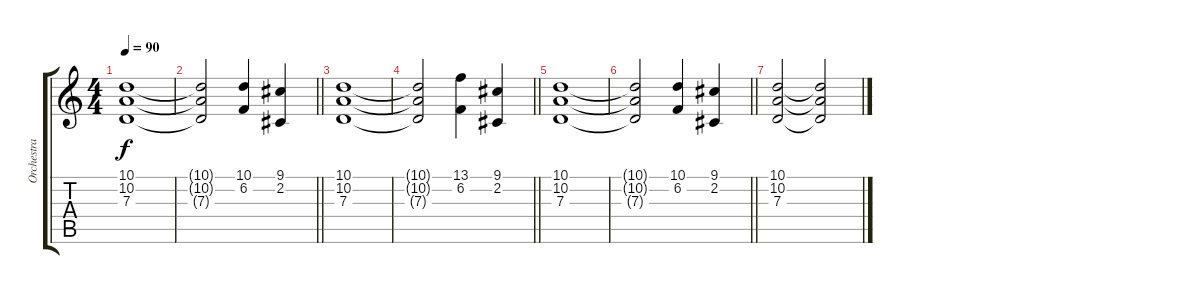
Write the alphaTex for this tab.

\track ("Orchestra - Choirs" "Orchestra ") {instrument pad4choir}
\staff {score tabs}
\tuning (E4 B3 G3 D3 A2 E2) {hide}
\ts (4 4)
\tempo 90
\clef g2
\ks c
(10.1 10.2 7.3).1{dy f volume 8} |
\barLineRight lightlight
(10.1{t} 10.2{t} 7.3{t}).2{volume 16} (10.1 6.2).4 (9.1 2.2).4 |
(10.1 10.2 7.3).1{volume 8} |
\barLineRight lightlight
(10.1{t} 10.2{t} 7.3{t}).2{volume 16} (13.1 6.2).4 (9.1 2.2).4 |
(10.1 10.2 7.3).1{volume 8} |
\barLineRight lightlight
(10.1{t} 10.2{t} 7.3{t}).2{volume 16} (10.1 6.2).4 (9.1 2.2).4 |
(10.1 10.2 7.3).2{volume 10} (10.1{t} 10.2{t} 7.3{t}).2{volume 0}
